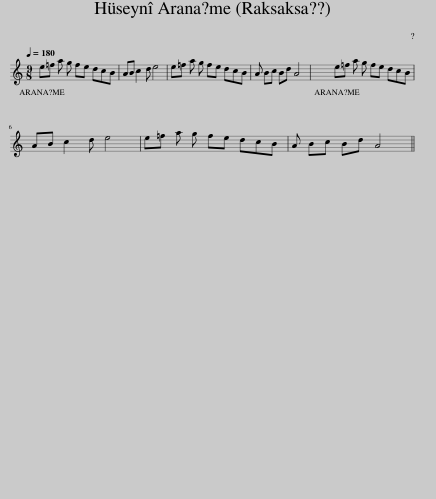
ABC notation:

X:1
L:1/8
Q:1/4=180
M:9/8
I:linebreak $
K:C
V:1 treble
V:1
 e=f a g fe dcB | AB c2 d e4 | e=f a g fe dcB | A Bc Bd A4 | e=f a g fe dcB |$ %5
 AB c2 d e4 | e=f a g fe dcB | A Bc Bd A4 || %8
